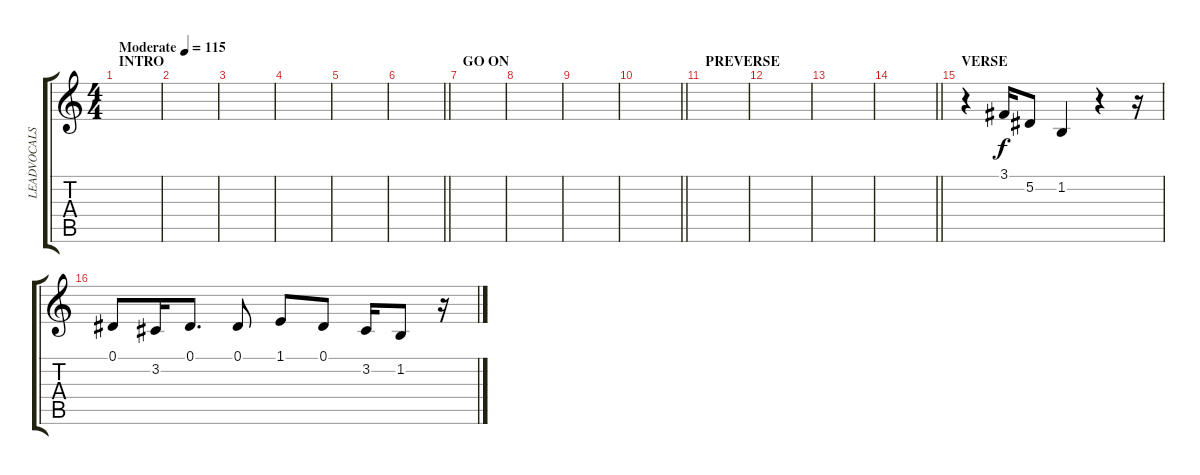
\track ("LEADVOCALS" "LEADVOCALS") {instrument oboe}
\staff {score tabs}
\tuning (Eb4 Bb3 Gb3 Db3 Ab2 Eb2) {hide}
\ts (4 4)
\section ("" "INTRO")
\tempo (115 "Moderate")
\clef g2
\ks c
|
|
|
|
|
\barLineRight lightlight
|
\section ("" "GO ON")
|
|
|
\barLineRight lightlight
|
\section ("" "PREVERSE")
|
|
|
\barLineRight lightlight
|
\section ("" "VERSE")
r.4 3.1.16 5.2.8 1.2.4 r.4 r.16 |
0.1.8 3.2.16 0.1.8{d} 0.1.8 1.1.8 0.1.8 3.2.16 1.2.8 r.16
